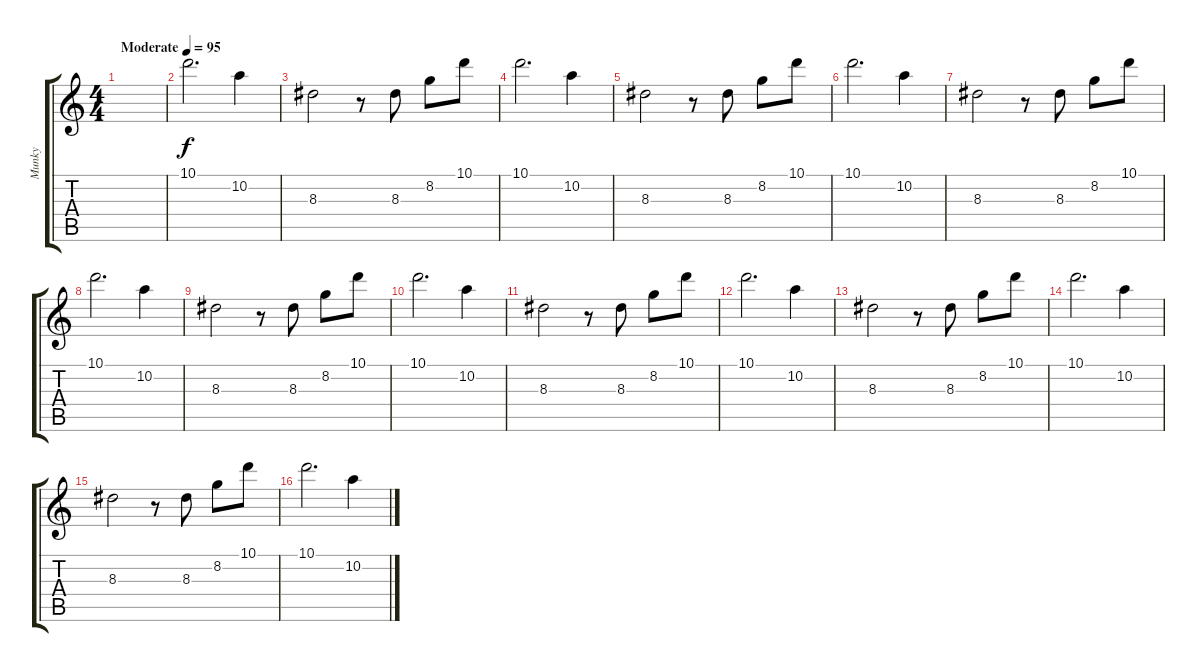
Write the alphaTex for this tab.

\track ("Munky" "Munky") {instrument overdrivenguitar}
\staff {score tabs}
\tuning (E4 B3 G3 D3 A2 D2) {hide}
\ts (4 4)
\tempo (95 "Moderate")
\clef g2
\ks c
|
10.1.2{d} 10.2.4 |
8.3.2 r.8 8.3.8 8.2.8 10.1.8 |
10.1.2{d} 10.2.4 |
8.3.2 r.8 8.3.8 8.2.8 10.1.8 |
10.1.2{d} 10.2.4 |
8.3.2 r.8 8.3.8 8.2.8 10.1.8 |
10.1.2{d} 10.2.4 |
8.3.2 r.8 8.3.8 8.2.8 10.1.8 |
10.1.2{d} 10.2.4 |
8.3.2 r.8 8.3.8 8.2.8 10.1.8 |
10.1.2{d} 10.2.4 |
8.3.2 r.8 8.3.8 8.2.8 10.1.8 |
10.1.2{d} 10.2.4 |
8.3.2 r.8 8.3.8 8.2.8 10.1.8 |
10.1.2{d} 10.2.4
